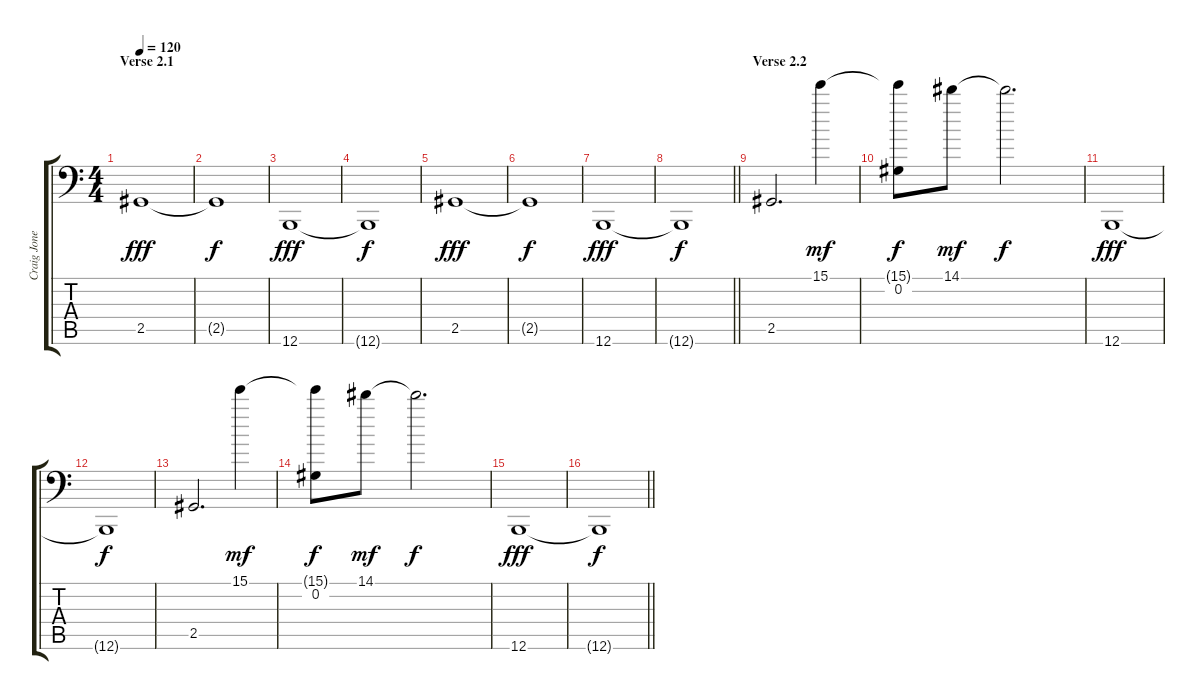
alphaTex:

\track ("Craig Jones" "Craig Jone") {instrument acousticgrandpiano}
\staff {score tabs}
\tuning (Db5 Ab3 E3 B2 Gb2 B0) {hide}
\ts (4 4)
\section ("" "Verse 2.1")
\tempo 120
\clef f4
\ks c
2.5.1{dy fff volume 16} |
2.5{t}.1{dy f} |
12.6.1{dy fff} |
12.6{t}.1{dy f} |
2.5.1{dy fff} |
2.5{t}.1{dy f} |
12.6.1{dy fff} |
\barLineRight lightlight
12.6{t}.1{dy f} |
\section ("" "Verse 2.2")
2.5.2{d} 15.1.4{dy mf} |
(15.1{t} 0.2).8{dy f} 14.1.8{dy mf} 14.1{t}.2{d dy f} |
12.6.1{dy fff} |
12.6{t}.1{dy f} |
2.5.2{d} 15.1.4{dy mf} |
(15.1{t} 0.2).8{dy f} 14.1.8{dy mf} 14.1{t}.2{d dy f} |
12.6.1{dy fff} |
\barLineRight lightlight
12.6{t}.1{dy f}
